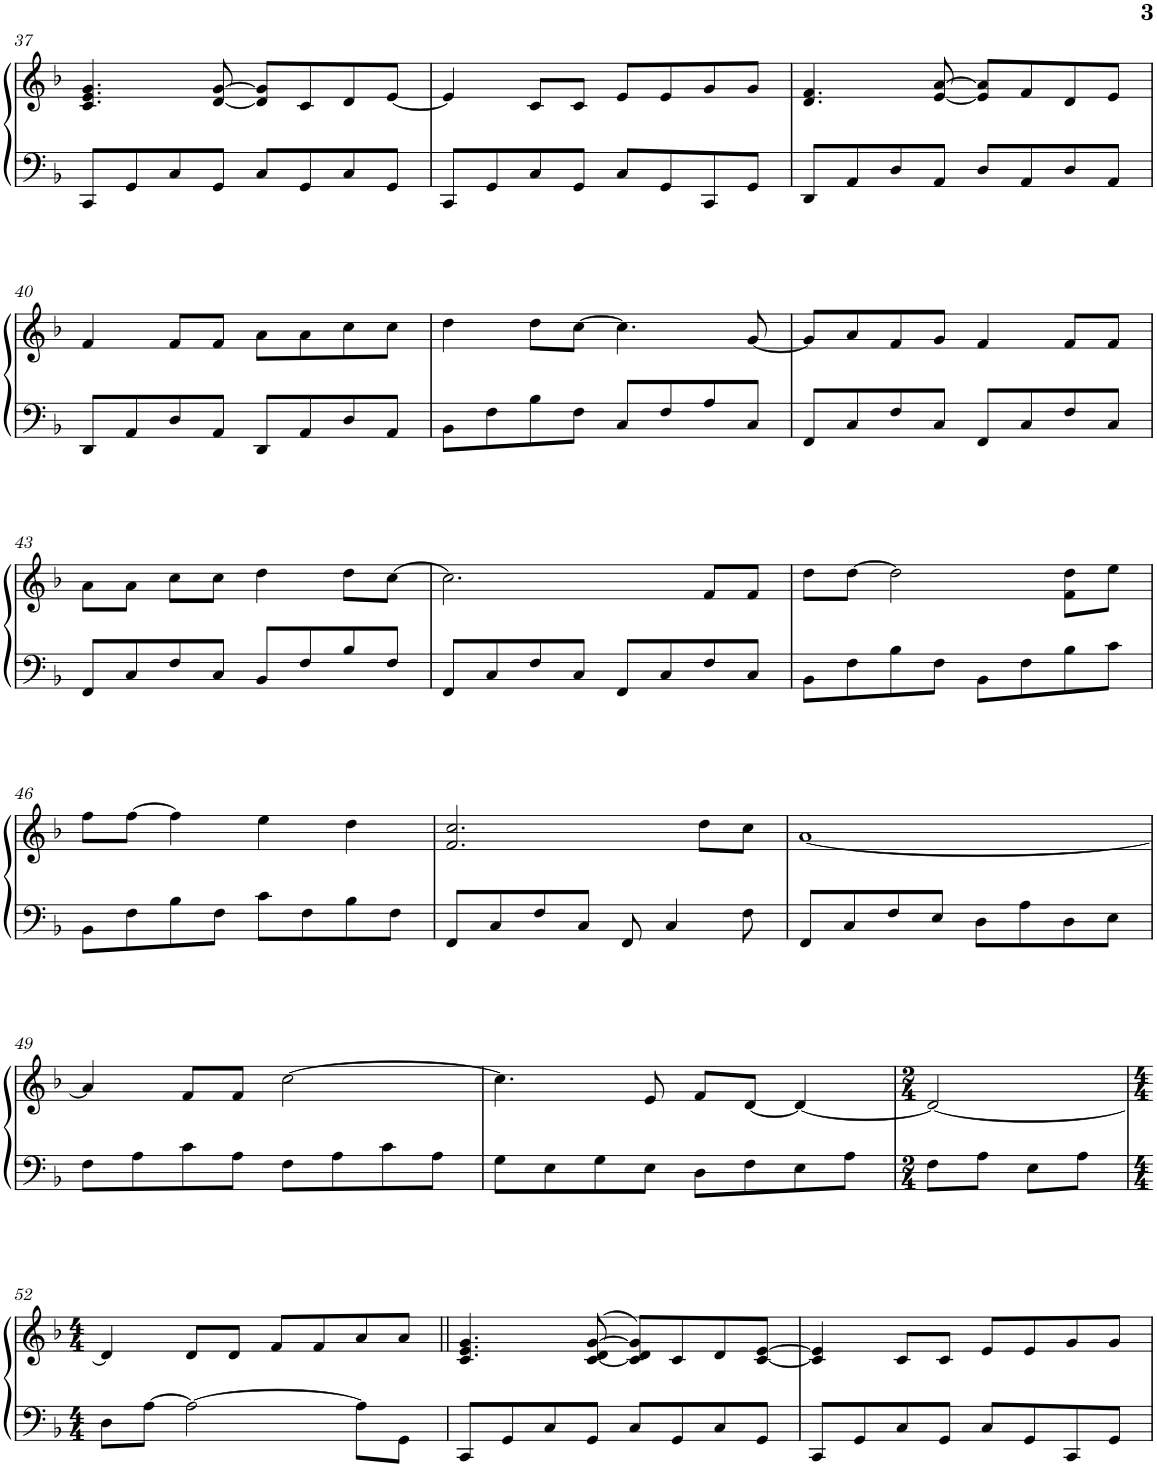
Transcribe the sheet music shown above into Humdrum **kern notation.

**kern	**kern
*part1	*part1
*staff2	*staff1
*I"Piano	*
*I'Pno	*
!!LO:PB:g=z
*clefF4	*clefG2
*k[b-]	*k[b-]
*M2/4	*M2/4
=37	=37
8CC/L	4.c/ 4.e/ 4.g/
8GG/	.
8C/	.
8GG/J	[<8d/ [>8g/
8C/L	8d/] 8g/]L
8GG/	8c/
8C/	8d/
8GG/J	[<8e/J
=38	=38
8CC/L	4e/]
8GG/	.
8C/	8c/L
8GG/J	8c/J
8C/L	8e/L
8GG/	8e/
8CC/	8g/
8GG/J	8g/J
=39	=39
8DD/L	4.d/ 4.f/
8AA/	.
8D/	.
8AA/J	[8e/ [8a/
8D/L	8e/] 8a/]L
8AA/	8f/
8D/	8d/
8AA/J	8e/J
!!LO:LB:g=z
=40	=40
8DD/L	4f/
8AA/	.
8D/	8f/L
8AA/J	8f/J
8DD/L	8a\L
8AA/	8a\
8D/	8cc\
8AA/J	8cc\J
=41	=41
8BB-\L	4dd\
8F\	.
8B-\	8dd\L
8F\J	[>8cc\J
8C/L	4.cc\]
8F/	.
8A/	.
8C/J	[<8g/
=42	=42
8FF/L	8g/L]
8C/	8a/
8F/	8f/
8C/J	8g/J
8FF/L	4f/
8C/	.
8F/	8f/L
8C/J	8f/J
!!LO:LB:g=z
=43	=43
8FF/L	8a\L
8C/	8a\J
8F/	8cc\L
8C/J	8cc\J
8BB-/L	4dd\
8F/	.
8B-/	8dd\L
8F/J	[8cc\J
=44	=44
8FF/L	2cc\_
8C/	.
8F/	.
8C/J	.
8FF/L	4ryy
8C/	.
8F/	8f/L
8C/J	8f/J
=45	=45
8BB-\L	8dd\L
8F\	4cc\]
8B-\	.
8F\J	[>8dd\J
8BB-\L	4dd\_
8F\	.
8B-\	8f\ 8dd\L
8c\J	8ee\J
!!LO:LB:g=z
=46	=46
8BB-\L	8ff\L
8F\	4dd\]
8B-\	.
8F\J	[8ff\J
8c\L	4ff\]
8F\	.
8B-\	4ee\
8F\J	.
4ryy	4dd\
=47	=47
8FF/L	[2f/ [2cc/
8C/	.
8F/	.
8C/J	.
8FF/	4ryy
4C/	.
.	8dd\L
8F\	8cc\J
=48	=48
8FF/L	[2a
8C/	.
8F/	.
8E/J	.
8D\L	4f/] 4cc/]
8A\	.
8D\	4ryy
8E\J	.
!!LO:LB:g=z
=49	=49
8F\L	4a/]
8A\	.
8c\	2a_
8A\J	.
8F\L	.
8A\	.
8c\	8f/L
8A\J	8f/J
2ryy	[2cc\
=50	=50
8G\L	4.cc\]
8E\	.
8G\	.
8E\J	8e/
8D\L	8f/L
8F\	[<8d/J
8E\	4d/_
8A\J	.
=51	=51
*M2/4	*M2/4
8F\L	2d/_
8A\J	.
8E\L	.
8A\J	.
!!LO:LB:g=z
=52	=52
*M4/4	*M4/4
8D\L	4d/]
[>8A\J	.
2A\_	8d/L
.	8d/J
.	8f/L
.	8f/
8A\L]	8a/
8GG\J	8a/J
=53||	=53||
8CC/L	4.c/ 4.e/ 4.g/
8GG/	.
8C/	.
8GG/J	(>[<8c/ 8d/ [>8g/
8C/L	8c/] 8d/ 8g/]L)
8GG/	8c/
8C/	8d/
8GG/J	[<8c/ [>8e/J
=54	=54
8CC/L	4c/] 4e/]
8GG/	.
8C/	8c/L
8GG/J	8c/J
8C/L	8e/L
8GG/	8e/
8CC/	8g/
8GG/J	8g/J
=	=
*-	*-
